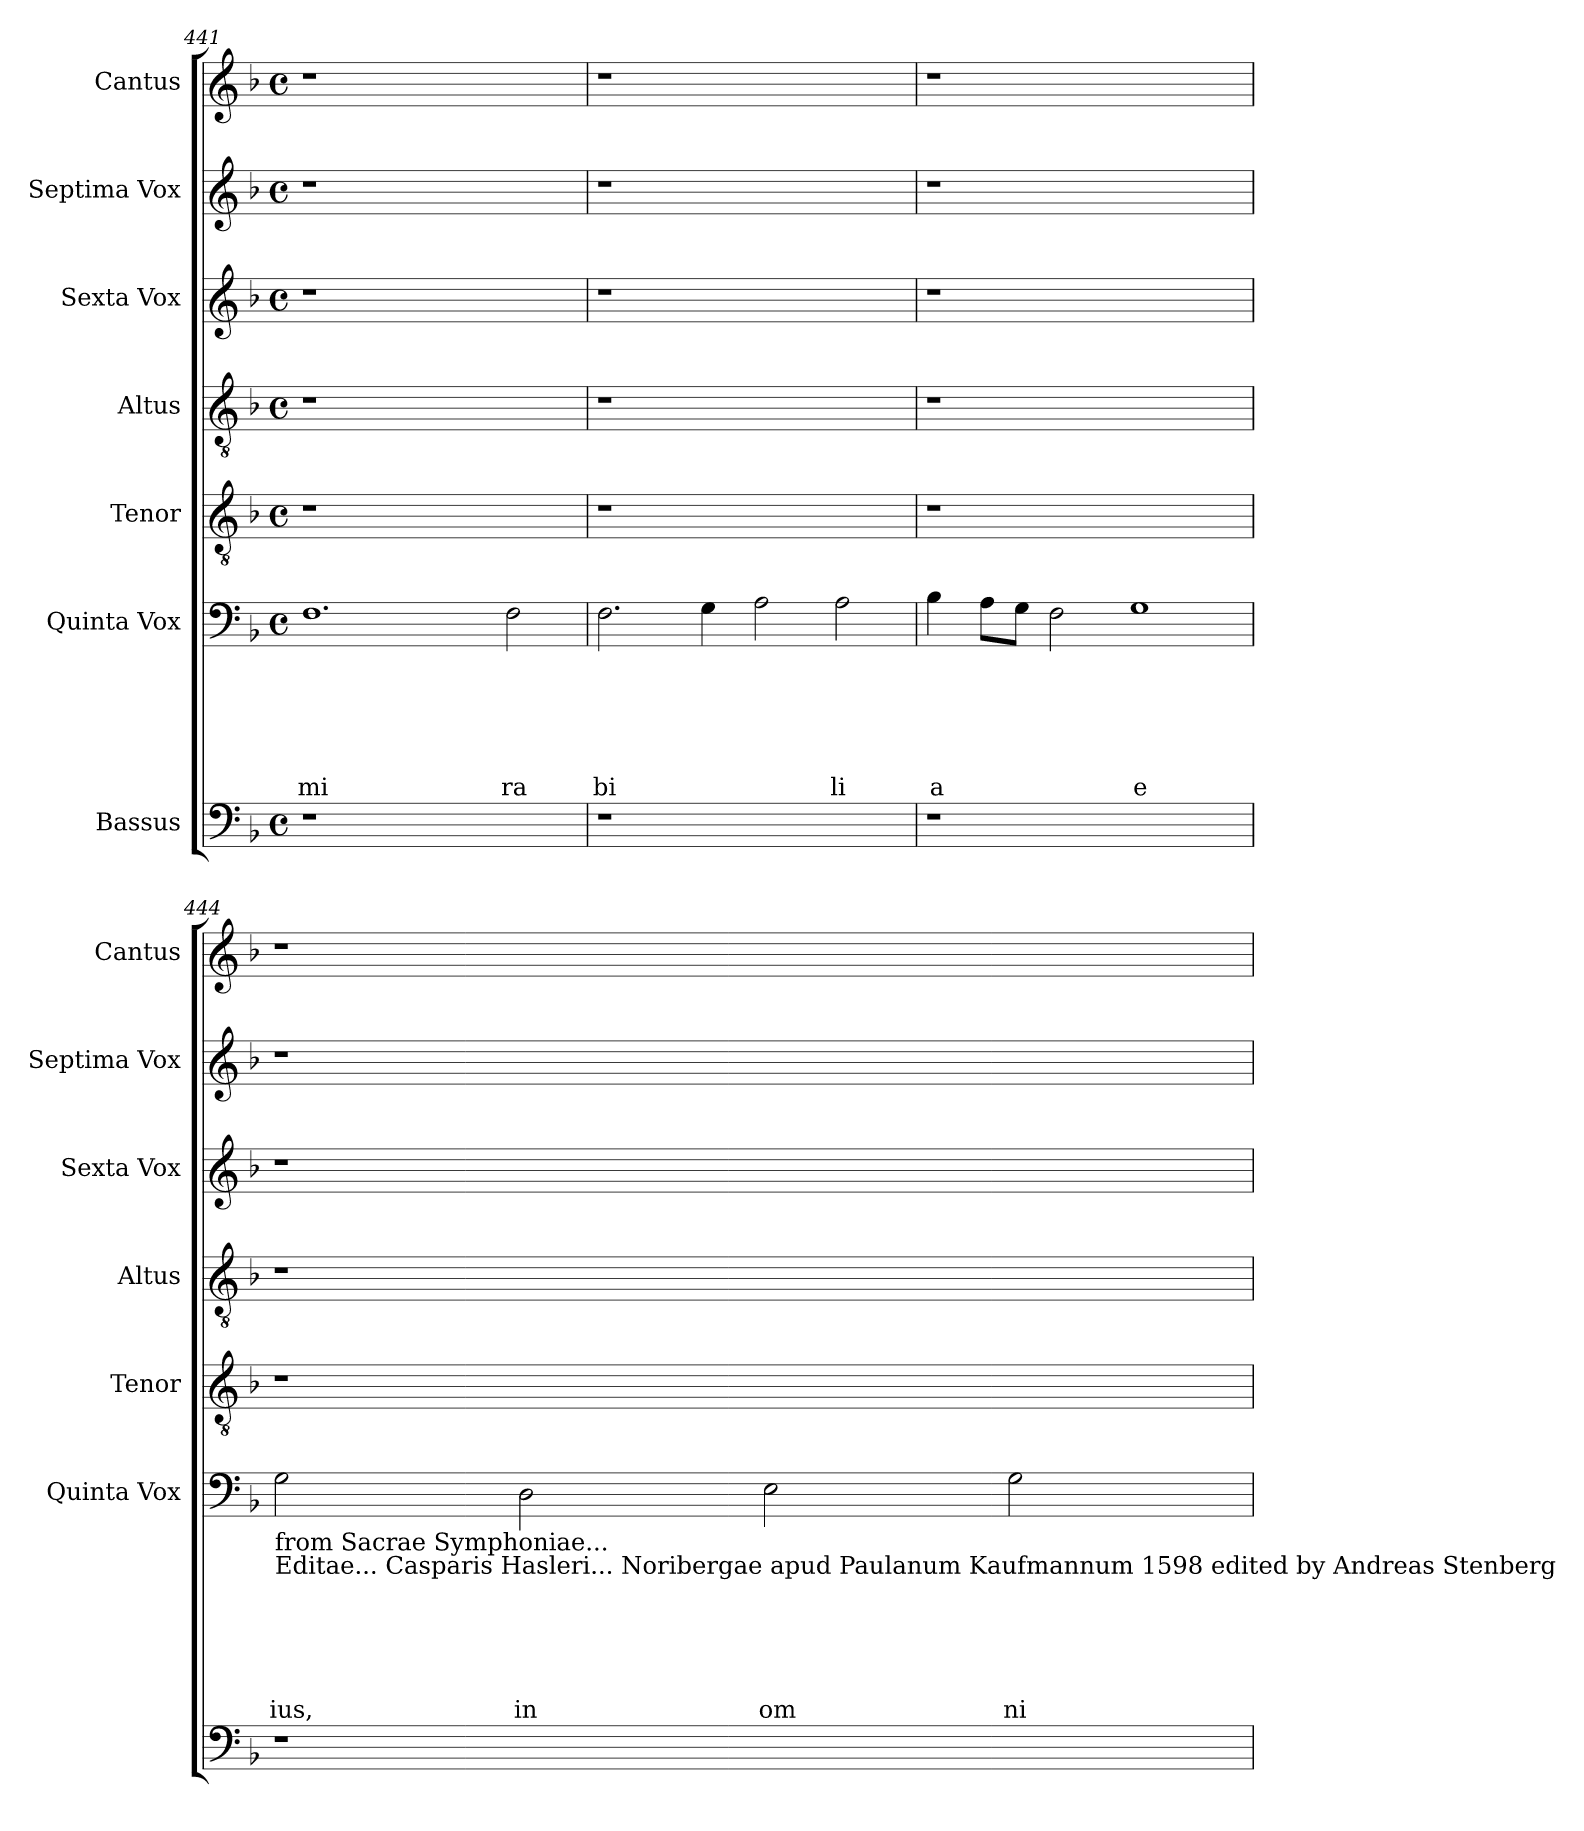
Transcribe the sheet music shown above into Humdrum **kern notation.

**kern	**kern	**text	**text	**text	**text	**text	**text	**kern	**kern	**kern	**kern	**kern
*part7	*part6	*part6	*part6	*part6	*part6	*part6	*part6	*part5	*part4	*part3	*part2	*part1
*staff7	*staff6	*staff6	*staff6	*staff6	*staff6	*staff6	*staff6	*staff5	*staff4	*staff3	*staff2	*staff1
*I"Bassus	*I"Quinta Vox	*	*	*	*	*	*	*I"Tenor	*I"Altus	*I"Sexta Vox	*I"Septima Vox	*I"Cantus
*	*I'Quinta Vox	*	*	*	*	*	*	*I'Tenor	*I'Altus	*I'Sexta Vox	*I'Septima Vox	*I'Cantus
*clefF4	*clefF4	*	*	*	*	*	*	*clefGv2	*clefGv2	*clefG2	*clefG2	*clefG2
*k[b-]	*k[b-]	*	*	*	*	*	*	*k[b-]	*k[b-]	*k[b-]	*k[b-]	*k[b-]
*F:	*F:	*	*	*	*	*	*	*F:	*F:	*F:	*F:	*F:
*M4/4	*M4/4	*	*	*	*	*	*	*M4/4	*M4/4	*M4/4	*M4/4	*M4/4
*met(c)	*met(c)	*	*	*	*	*	*	*met(c)	*met(c)	*met(c)	*met(c)	*met(c)
=441	=441	=441	=441	=441	=441	=441	=441	=441	=441	=441	=441	=441
!	!	!	!	!	!	!	!LO:LY:b	!	!	!	!	!
1r	1.F	.	.	.	.	.	mi	1r	1r	1r	1r	1r
1ryy	.	.	.	.	.	.	.	1ryy	1ryy	1ryy	1ryy	1ryy
!	!	!	!	!	!	!	!LO:LY:b	!	!	!	!	!
.	2F\	.	.	.	.	.	ra	.	.	.	.	.
=442	=442	=442	=442	=442	=442	=442	=442	=442	=442	=442	=442	=442
!	!	!	!	!	!	!	!LO:LY:b	!	!	!	!	!
1r	2.F\	.	.	.	.	.	bi	1r	1r	1r	1r	1r
.	4G\	.	.	.	.	.	.	.	.	.	.	.
1ryy	2A\	.	.	.	.	.	.	1ryy	1ryy	1ryy	1ryy	1ryy
!	!	!	!	!	!	!	!LO:LY:b	!	!	!	!	!
.	2A\	.	.	.	.	.	li	.	.	.	.	.
=443	=443	=443	=443	=443	=443	=443	=443	=443	=443	=443	=443	=443
!	!	!	!	!	!	!	!LO:LY:b	!	!	!	!	!
1r	4B-\	.	.	.	.	.	a	1r	1r	1r	1r	1r
.	8A\L	.	.	.	.	.	.	.	.	.	.	.
.	8G\J	.	.	.	.	.	.	.	.	.	.	.
.	2F\	.	.	.	.	.	.	.	.	.	.	.
!	!	!	!	!	!	!	!LO:LY:b	!	!	!	!	!
1ryy	1G	.	.	.	.	.	e	1ryy	1ryy	1ryy	1ryy	1ryy
!!LO:PB:g=z
=444	=444	=444	=444	=444	=444	=444	=444	=444	=444	=444	=444	=444
!	!LO:TX:b:t=from Sacrae Symphoniae...\nEditae... Casparis Hasleri... Noribergae apud Paulanum Kaufmannum 1598 edited by Andreas Stenberg	!	!	!	!	!	!	!	!	!	!	!
!	!	!	!	!	!	!	!LO:LY:b	!	!	!	!	!
1r	2G\	.	.	.	.	.	ius,	1r	1r	1r	1r	1r
!	!	!	!	!	!	!	!LO:LY:b	!	!	!	!	!
.	2D\	.	.	.	.	.	in	.	.	.	.	.
!	!	!	!	!	!	!	!LO:LY:b	!	!	!	!	!
1ryy	2E\	.	.	.	.	.	om	1ryy	1ryy	1ryy	1ryy	1ryy
!	!	!	!	!	!	!	!LO:LY:b	!	!	!	!	!
.	2G\	.	.	.	.	.	ni	.	.	.	.	.
=	=	=	=	=	=	=	=	=	=	=	=	=
*-	*-	*-	*-	*-	*-	*-	*-	*-	*-	*-	*-	*-
